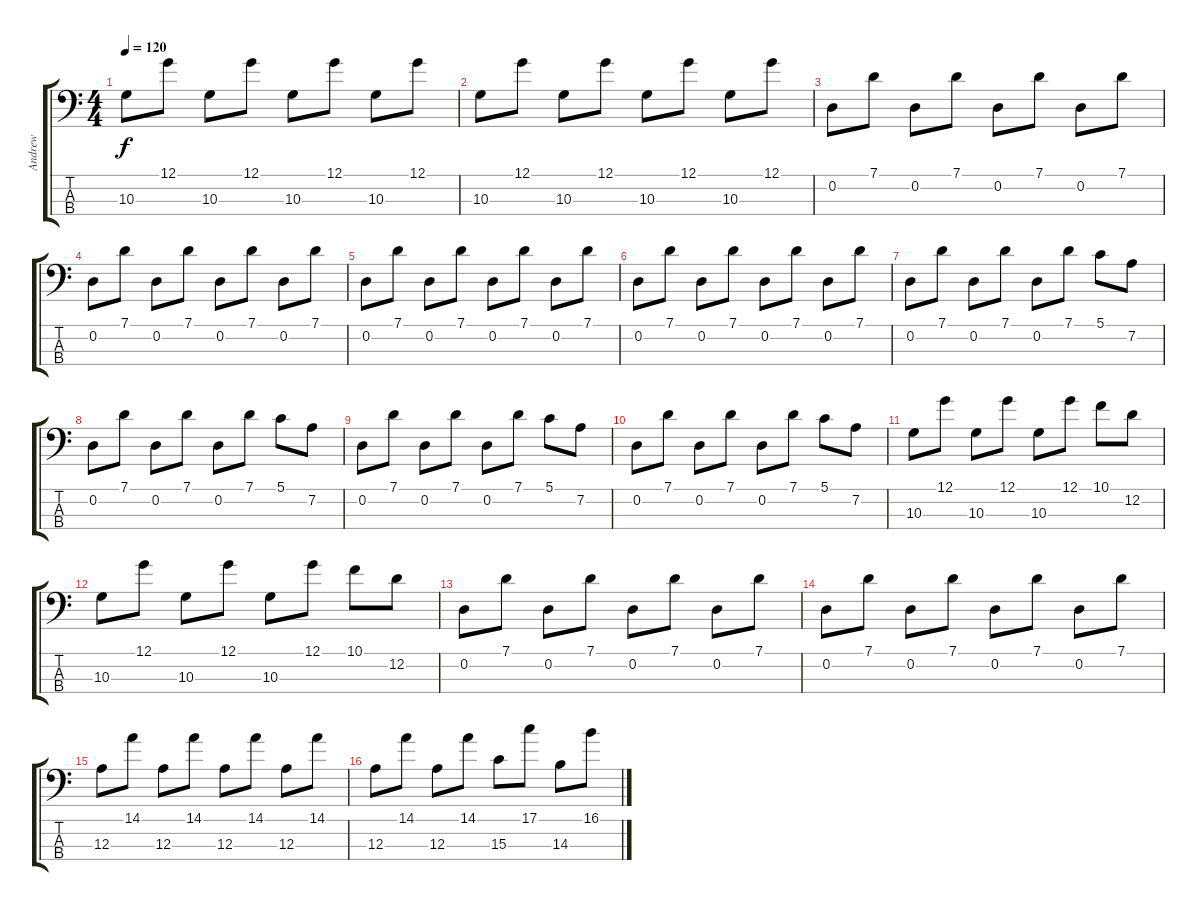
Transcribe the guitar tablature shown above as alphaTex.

\track ("Andrew" "Andrew") {instrument electricbassfinger}
\staff {score tabs}
\tuning (G2 D2 A1 E1) {hide}
\ts (4 4)
\tempo 120
\clef f4
\ks c
10.3.8{dy f} 12.1.8 10.3.8 12.1.8 10.3.8 12.1.8 10.3.8 12.1.8 |
10.3.8 12.1.8 10.3.8 12.1.8 10.3.8 12.1.8 10.3.8 12.1.8 |
0.2.8 7.1.8 0.2.8 7.1.8 0.2.8 7.1.8 0.2.8 7.1.8 |
0.2.8 7.1.8 0.2.8 7.1.8 0.2.8 7.1.8 0.2.8 7.1.8 |
0.2.8 7.1.8 0.2.8 7.1.8 0.2.8 7.1.8 0.2.8 7.1.8 |
0.2.8 7.1.8 0.2.8 7.1.8 0.2.8 7.1.8 0.2.8 7.1.8 |
0.2.8 7.1.8 0.2.8 7.1.8 0.2.8 7.1.8 5.1.8 7.2.8 |
0.2.8 7.1.8 0.2.8 7.1.8 0.2.8 7.1.8 5.1.8 7.2.8 |
0.2.8 7.1.8 0.2.8 7.1.8 0.2.8 7.1.8 5.1.8 7.2.8 |
0.2.8 7.1.8 0.2.8 7.1.8 0.2.8 7.1.8 5.1.8 7.2.8 |
10.3.8 12.1.8 10.3.8 12.1.8 10.3.8 12.1.8 10.1.8 12.2.8 |
10.3.8 12.1.8 10.3.8 12.1.8 10.3.8 12.1.8 10.1.8 12.2.8 |
0.2.8 7.1.8 0.2.8 7.1.8 0.2.8 7.1.8 0.2.8 7.1.8 |
0.2.8 7.1.8 0.2.8 7.1.8 0.2.8 7.1.8 0.2.8 7.1.8 |
12.3.8 14.1.8 12.3.8 14.1.8 12.3.8 14.1.8 12.3.8 14.1.8 |
12.3.8 14.1.8 12.3.8 14.1.8 15.3.8 17.1.8 14.3.8 16.1.8
